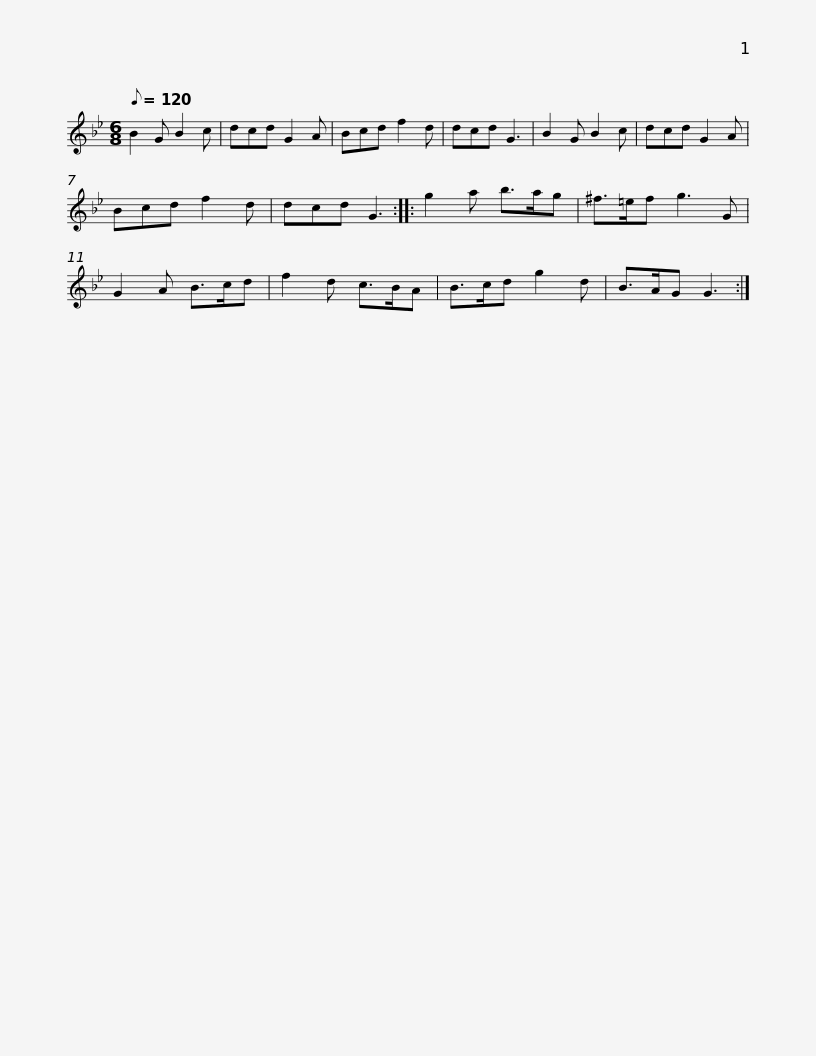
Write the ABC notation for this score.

X:1
L:1/8
Q:1/8=120
M:6/8
I:linebreak $
K:Gmin
V:1 treble
V:1
 B2 G B2 c | dcd G2 A | Bcd f2 d | dcd G3 | B2 G B2 c | %5
 dcd G2 A | Bcd f2 d | dcd G3 ::$ g2 a b>ag | ^f>=ef g3 G | %10
 G2 A B>cd | f2 d c>BA | B>cd g2 d | B>AG G3 :| %14
